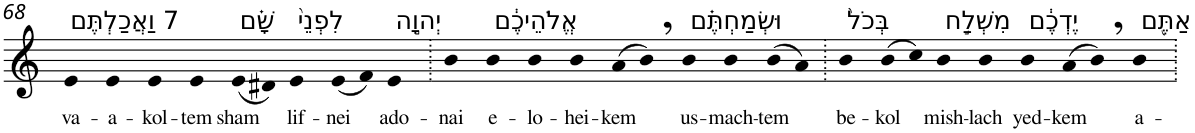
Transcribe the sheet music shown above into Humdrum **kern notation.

**kern	**text
*part1	*part1
*staff1	*staff1
*I"Piano	*
*I'Pno	*
!!LO:PB:g=z
*clefG2	*
*k[]	*
=68	=68
!LO:TX:a:t=7 וַאֲכַלְתֶּם	!
!	!LO:LY:b
4e	va-
!	!LO:LY:b
4e	-a-
!	!LO:LY:b
4e	-kol-
!	!LO:LY:b
4e	-tem
!LO:TX:a:t=שָׁ֗ם	!
!	!LO:LY:b
(8e	sham
8d#X)	.
!LO:TX:a:t=לִפְנֵי֙	!
!	!LO:LY:b
4e	lif-
!	!LO:LY:b
(8e	-nei
8f)	.
!LO:TX:a:t=יְהוָ֣ה	!
!	!LO:LY:b
4e	ado-
=69.	=69.
!	!LO:LY:b
4b	-nai
!LO:TX:a:t=אֱלֹהֵיכֶ֔ם	!
!	!LO:LY:b
4b	e-
!	!LO:LY:b
4b	-lo-
!	!LO:LY:b
4b	-hei-
!	!LO:LY:b
(8a	-kem
8b,)	.
!LO:TX:a:t=וּשְׂמַחְתֶּ֗ם	!
!	!LO:LY:b
4b	us-
!	!LO:LY:b
4b	-mach-
!	!LO:LY:b
(8b	-tem
8a)	.
=70.	=70.
!LO:TX:a:t=בְּכֹל֙	!
!	!LO:LY:b
4b	be-
!	!LO:LY:b
(8b	-kol
8cc)	.
!LO:TX:a:t=מִשְׁלַ֣ח	!
!	!LO:LY:b
4b	mish-
!	!LO:LY:b
4b	-lach
!LO:TX:a:t=יֶדְכֶ֔ם	!
!	!LO:LY:b
4b	yed-
!	!LO:LY:b
(8a	-kem
8b,)	.
!LO:TX:a:t=אַתֶּ֖ם	!
!	!LO:LY:b
4b	a-
=.	=.
*-	*-
